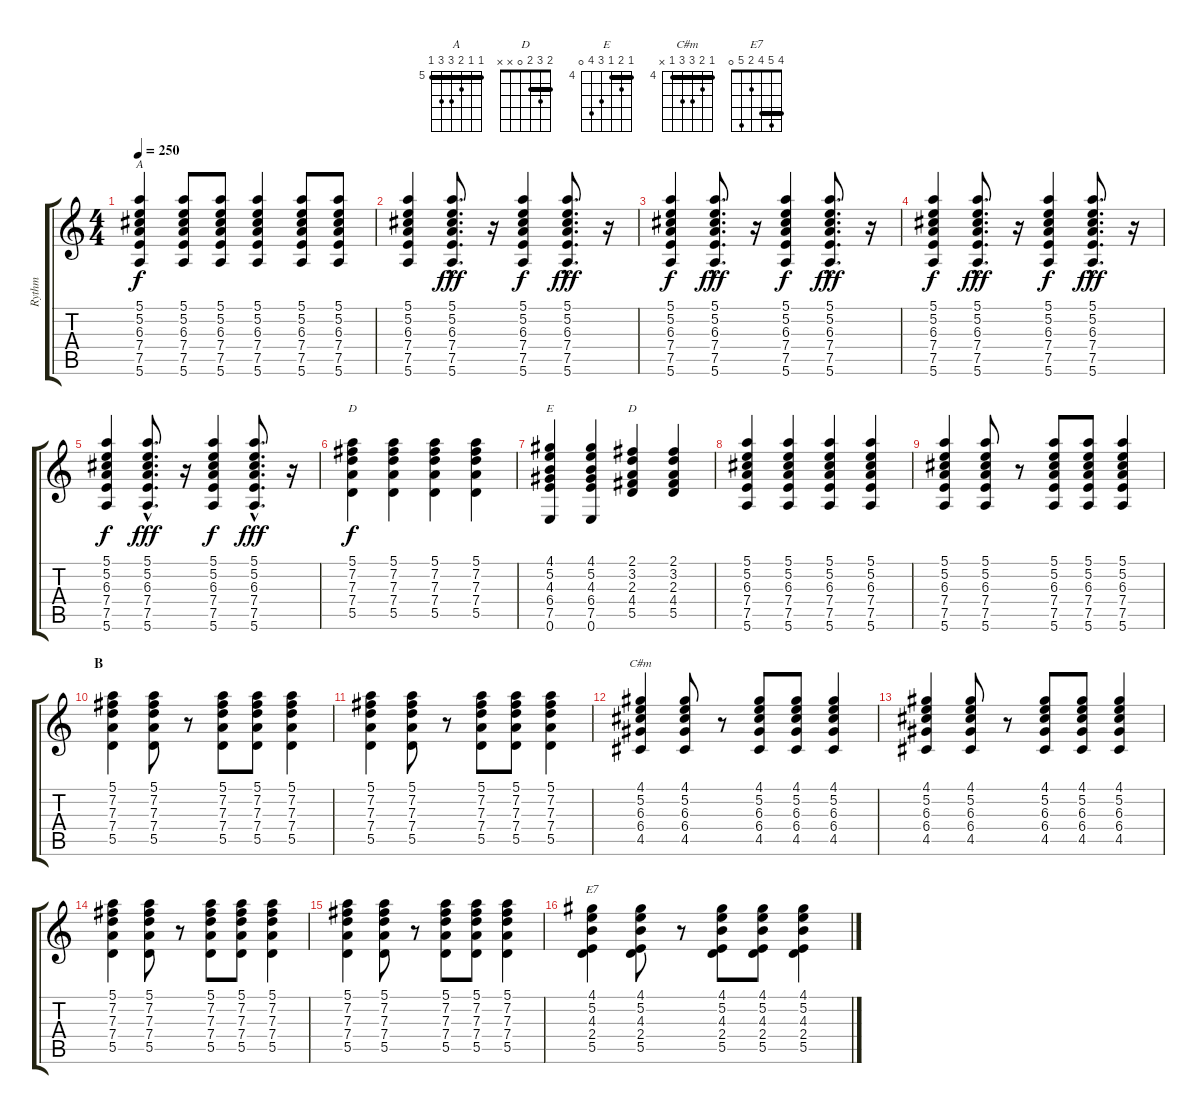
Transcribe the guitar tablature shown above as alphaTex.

\track ("Rythm" "Rythm") {instrument acousticguitarsteel}
\staff {score tabs}
\tuning (E4 B3 G3 D3 A2 E2) {hide}
\chord ("A" 5 5 6 7 7 5) {firstfret 5 barre 5}
\chord ("D" 5 7 7 7 5 x) {firstfret 5 barre 5}
\chord ("E" 4 5 4 6 7 0) {firstfret 4 barre 4}
\chord ("D" 2 3 2 0 x x) {barre 2}
\chord ("C#m" 4 5 6 6 4 x) {firstfret 4 barre 4}
\chord ("E7" 4 5 4 2 5 0) {barre 4}
\ts (4 4)
\tempo 250
\clef g2
\ks c
(5.1 5.2 6.3 7.4 7.5 5.6).4{ch "A" dy f} (5.1 5.2 6.3 7.4 7.5 5.6).8 (5.1 5.2 6.3 7.4 7.5 5.6).8 (5.1 5.2 6.3 7.4 7.5 5.6).4 (5.1 5.2 6.3 7.4 7.5 5.6).8 (5.1 5.2 6.3 7.4 7.5 5.6).8 |
(5.1 5.2 6.3 7.4 7.5 5.6).4 (5.1{hac} 5.2{hac} 6.3{hac} 7.4{hac} 7.5{hac} 5.6{hac}).8{d dy fff} r.16 (5.1 5.2 6.3 7.4 7.5 5.6).4{dy f} (5.1{hac} 5.2{hac} 6.3{hac} 7.4{hac} 7.5{hac} 5.6{hac}).8{d dy fff} r.16 |
(5.1 5.2 6.3 7.4 7.5 5.6).4{dy f} (5.1{hac} 5.2{hac} 6.3{hac} 7.4{hac} 7.5{hac} 5.6{hac}).8{d dy fff} r.16 (5.1 5.2 6.3 7.4 7.5 5.6).4{dy f} (5.1{hac} 5.2{hac} 6.3{hac} 7.4{hac} 7.5{hac} 5.6{hac}).8{d dy fff} r.16 |
(5.1 5.2 6.3 7.4 7.5 5.6).4{dy f} (5.1{hac} 5.2{hac} 6.3{hac} 7.4{hac} 7.5{hac} 5.6{hac}).8{d dy fff} r.16 (5.1 5.2 6.3 7.4 7.5 5.6).4{dy f} (5.1{hac} 5.2{hac} 6.3{hac} 7.4{hac} 7.5{hac} 5.6{hac}).8{d dy fff} r.16 |
(5.1 5.2 6.3 7.4 7.5 5.6).4{dy f} (5.1{hac} 5.2{hac} 6.3{hac} 7.4{hac} 7.5{hac} 5.6{hac}).8{d dy fff} r.16 (5.1 5.2 6.3 7.4 7.5 5.6).4{dy f} (5.1{hac} 5.2{hac} 6.3{hac} 7.4{hac} 7.5{hac} 5.6{hac}).8{d dy fff} r.16 |
(5.1 7.2 7.3 7.4 5.5).4{ch "D" dy f} (5.1 7.2 7.3 7.4 5.5).4 (5.1 7.2 7.3 7.4 5.5).4 (5.1 7.2 7.3 7.4 5.5).4 |
(4.1 5.2 4.3 6.4 7.5 0.6).4{ch "E"} (4.1 5.2 4.3 6.4 7.5 0.6).4 (2.1 3.2 2.3 4.4 5.5).4{ch "D"} (2.1 3.2 2.3 4.4 5.5).4 |
(5.1 5.2 6.3 7.4 7.5 5.6).4 (5.1 5.2 6.3 7.4 7.5 5.6).4 (5.1 5.2 6.3 7.4 7.5 5.6).4 (5.1 5.2 6.3 7.4 7.5 5.6).4 |
(5.1 5.2 6.3 7.4 7.5 5.6).4 (5.1 5.2 6.3 7.4 7.5 5.6).8 r.8 (5.1 5.2 6.3 7.4 7.5 5.6).8 (5.1 5.2 6.3 7.4 7.5 5.6).8 (5.1 5.2 6.3 7.4 7.5 5.6).4 |
\section ("" "B")
(5.1 7.2 7.3 7.4 5.5).4 (5.1 7.2 7.3 7.4 5.5).8 r.8 (5.1 7.2 7.3 7.4 5.5).8 (5.1 7.2 7.3 7.4 5.5).8 (5.1 7.2 7.3 7.4 5.5).4 |
(5.1 7.2 7.3 7.4 5.5).4 (5.1 7.2 7.3 7.4 5.5).8 r.8 (5.1 7.2 7.3 7.4 5.5).8 (5.1 7.2 7.3 7.4 5.5).8 (5.1 7.2 7.3 7.4 5.5).4 |
(4.1 5.2 6.3 6.4 4.5).4{ch "C#m"} (4.1 5.2 6.3 6.4 4.5).8 r.8 (4.1 5.2 6.3 6.4 4.5).8 (4.1 5.2 6.3 6.4 4.5).8 (4.1 5.2 6.3 6.4 4.5).4 |
(4.1 5.2 6.3 6.4 4.5).4 (4.1 5.2 6.3 6.4 4.5).8 r.8 (4.1 5.2 6.3 6.4 4.5).8 (4.1 5.2 6.3 6.4 4.5).8 (4.1 5.2 6.3 6.4 4.5).4 |
(5.1 7.2 7.3 7.4 5.5).4 (5.1 7.2 7.3 7.4 5.5).8 r.8 (5.1 7.2 7.3 7.4 5.5).8 (5.1 7.2 7.3 7.4 5.5).8 (5.1 7.2 7.3 7.4 5.5).4 |
(5.1 7.2 7.3 7.4 5.5).4 (5.1 7.2 7.3 7.4 5.5).8 r.8 (5.1 7.2 7.3 7.4 5.5).8 (5.1 7.2 7.3 7.4 5.5).8 (5.1 7.2 7.3 7.4 5.5).4 |
(4.1 5.2 4.3 2.4 5.5).4{ch "E7"} (4.1 5.2 4.3 2.4 5.5).8 r.8 (4.1 5.2 4.3 2.4 5.5).8 (4.1 5.2 4.3 2.4 5.5).8 (4.1 5.2 4.3 2.4 5.5).4
